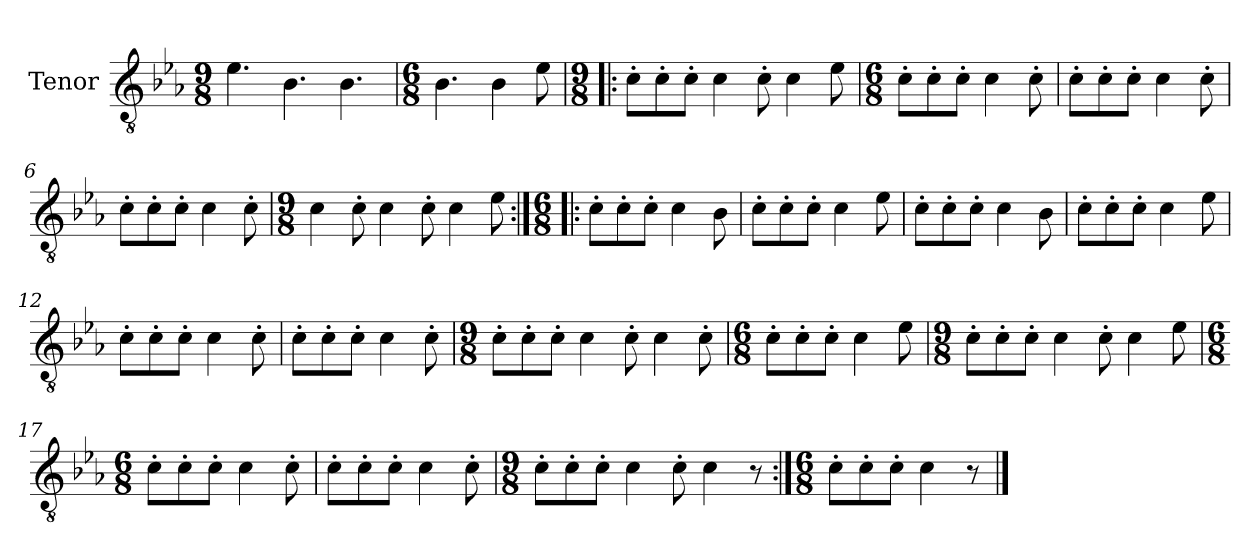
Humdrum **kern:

**kern
*part1
*staff1
*I"Tenor
*I'T
*clefGv2
*k[b-e-a-]
*E-:
*M9/8
=1
4.e-\
4.B-\
4.B-\
=2
*M6/8
4.B-\
4B-\
8e-\
=3!|:
*M9/8
8c'>\L
8c'>\
8c'>\J
4c\
8c'>\
4c\
8e-\
=4
*M6/8
8c'>\L
8c'>\
8c'>\J
4c\
8c'>\
!!LO:LB:g=z
=5
8c'>\L
8c'>\
8c'>\J
4c\
8c'>\
=6
8c'>\L
8c'>\
8c'>\J
4c\
8c'>\
=7
*M9/8
4c\
8c'>\
4c\
8c'>\
4c\
8e-\
=8:|!|:
*M6/8
8c'>\L
8c'>\
8c'>\J
4c\
8B-\
=9
8c'>\L
8c'>\
8c'>\J
4c\
8e-\
!!LO:LB:g=z
=10
8c'>\L
8c'>\
8c'>\J
4c\
8B-\
=11
8c'>\L
8c'>\
8c'>\J
4c\
8e-\
=12
8c'>\L
8c'>\
8c'>\J
4c\
8c'>\
=13
8c'>\L
8c'>\
8c'>\J
4c\
8c'>\
!!LO:LB:g=z
=14
*M9/8
8c'>\L
8c'>\
8c'>\J
4c\
8c'>\
4c\
8c'>\
=15
*M6/8
8c'>\L
8c'>\
8c'>\J
4c\
8e-\
=16
*M9/8
8c'>\L
8c'>\
8c'>\J
4c\
8c'>\
4c\
8e-\
!!LO:LB:g=z
=17
*M6/8
8c'>\L
8c'>\
8c'>\J
4c\
8c'>\
=18
8c'>\L
8c'>\
8c'>\J
4c\
8c'>\
=19
*M9/8
8c'>\L
8c'>\
8c'>\J
4c\
8c'>\
4c\
8r
=20:|!
*M6/8
8c'>\L
8c'>\
8c'>\J
4c\
8r
==
*-
